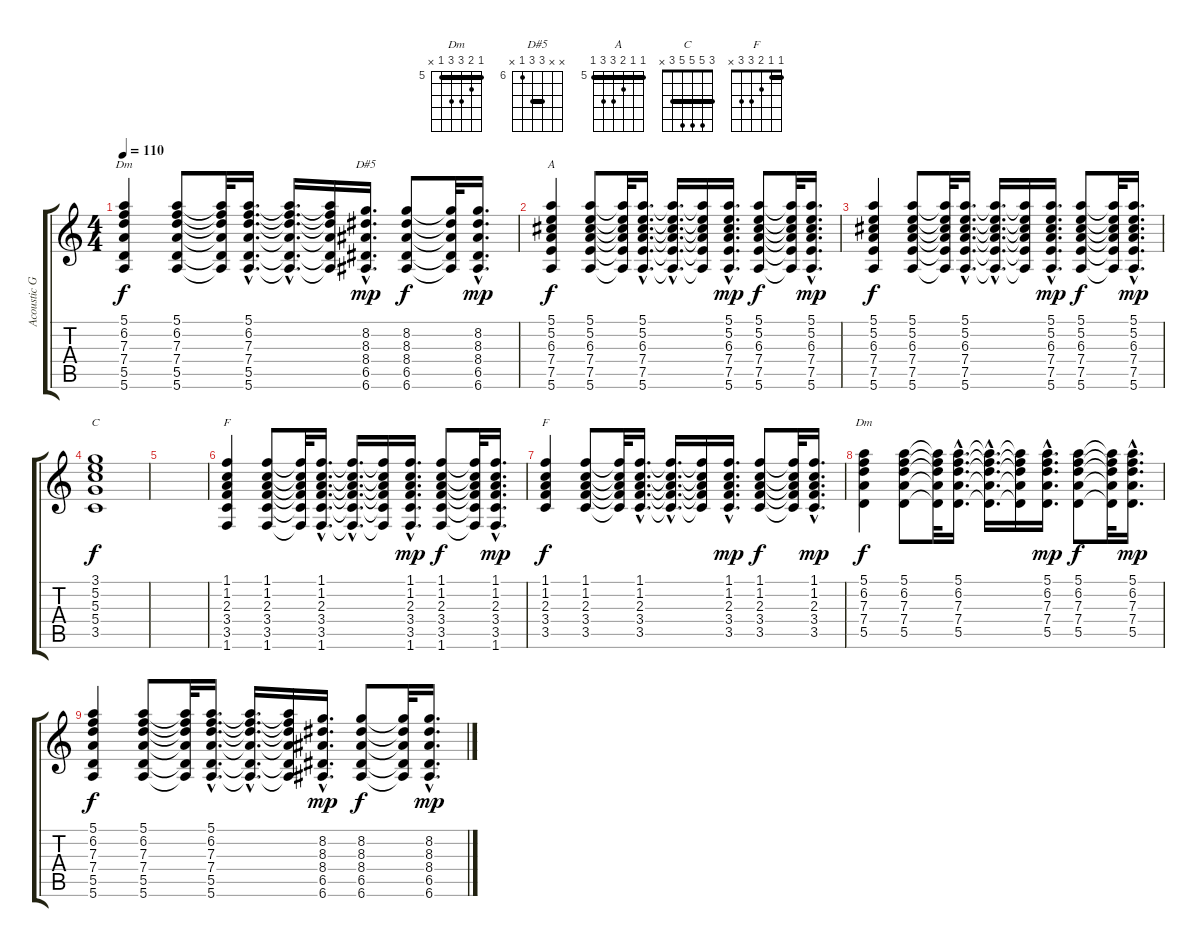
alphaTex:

\track ("Acoustic Guitar" "Acoustic G") {instrument acousticguitarsteel}
\staff {score tabs}
\tuning (E4 B3 G3 D3 A2 E2) {hide}
\chord ("Dm" 5 6 7 7 5 5) {firstfret 5 barre 5}
\chord ("D#5" x x 8 8 6 x) {firstfret 6 barre 8}
\chord ("A" 5 5 6 7 7 5) {firstfret 5 barre 5}
\chord ("C" 3 5 5 5 3 x) {barre 3}
\chord ("F" 1 1 2 3 3 1) {barre 1}
\chord ("F" 1 1 2 3 3 x) {barre 1}
\chord ("Dm" 5 6 7 7 5 x) {firstfret 5 barre 5}
\ts (4 4)
\tempo 110
\clef g2
\ks c
(5.1 6.2 7.3 7.4 5.5 5.6).4{ch "Dm" dy f} (5.1 6.2 7.3 7.4 5.5 5.6).8 (5.1{t} 6.2{t} 7.3{t} 7.4{t} 5.5{t} 5.6{t}).32 (5.1{hac} 6.2{hac} 7.3{hac} 7.4{hac} 5.5{hac} 5.6{hac}).16{d} (5.1{hac t} 6.2{hac t} 7.3{hac t} 7.4{hac t} 5.5{hac t} 5.6{hac t}).16{d} (5.1{t} 6.2{t} 7.3{t} 7.4{t} 5.5{t} 5.6{t}).16 (8.2{hac} 8.3{hac} 8.4{hac} 6.5{hac} 6.6{hac}).16{d ch "D#5" dy mp} (8.2 8.3 8.4 6.5 6.6).8{dy f} (8.2{t} 8.3{t} 8.4{t} 6.5{t} 6.6{t}).32 (8.2{hac} 8.3{hac} 8.4{hac} 6.5{hac} 6.6{hac}).16{d dy mp} |
(5.1 5.2 6.3 7.4 7.5 5.6).4{ch "A" dy f} (5.1 5.2 6.3 7.4 7.5 5.6).8 (5.1{t} 5.2{t} 6.3{t} 7.4{t} 7.5{t} 5.6{t}).32 (5.1{hac} 5.2{hac} 6.3{hac} 7.4{hac} 7.5{hac} 5.6{hac}).16{d} (5.1{hac t} 5.2{hac t} 6.3{hac t} 7.4{hac t} 7.5{hac t} 5.6{hac t}).16{d} (5.1{t} 5.2{t} 6.3{t} 7.4{t} 7.5{t} 5.6{t}).16 (5.1{hac} 5.2{hac} 6.3{hac} 7.4{hac} 7.5{hac} 5.6{hac}).16{d dy mp} (5.1 5.2 6.3 7.4 7.5 5.6).8{dy f} (5.1{t} 5.2{t} 6.3{t} 7.4{t} 7.5{t} 5.6{t}).32 (5.1{hac} 5.2{hac} 6.3{hac} 7.4{hac} 7.5{hac} 5.6{hac}).16{d dy mp} |
(5.1 5.2 6.3 7.4 7.5 5.6).4{dy f} (5.1 5.2 6.3 7.4 7.5 5.6).8 (5.1{t} 5.2{t} 6.3{t} 7.4{t} 7.5{t} 5.6{t}).32 (5.1{hac} 5.2{hac} 6.3{hac} 7.4{hac} 7.5{hac} 5.6{hac}).16{d} (5.1{hac t} 5.2{hac t} 6.3{hac t} 7.4{hac t} 7.5{hac t} 5.6{hac t}).16{d} (5.1{t} 5.2{t} 6.3{t} 7.4{t} 7.5{t} 5.6{t}).16 (5.1{hac} 5.2{hac} 6.3{hac} 7.4{hac} 7.5{hac} 5.6{hac}).16{d dy mp} (5.1 5.2 6.3 7.4 7.5 5.6).8{dy f} (5.1{t} 5.2{t} 6.3{t} 7.4{t} 7.5{t} 5.6{t}).32 (5.1{hac} 5.2{hac} 6.3{hac} 7.4{hac} 7.5{hac} 5.6{hac}).16{d dy mp} |
(3.1 5.2 5.3 5.4 3.5).1{ch "C" dy f} |
|
(1.1 1.2 2.3 3.4 3.5 1.6).4{ch "F"} (1.1 1.2 2.3 3.4 3.5 1.6).8 (1.1{t} 1.2{t} 2.3{t} 3.4{t} 3.5{t} 1.6{t}).32 (1.1{hac} 1.2{hac} 2.3{hac} 3.4{hac} 3.5{hac} 1.6{hac}).16{d} (1.1{hac t} 1.2{hac t} 2.3{hac t} 3.4{hac t} 3.5{hac t} 1.6{hac t}).16{d} (1.1{t} 1.2{t} 2.3{t} 3.4{t} 3.5{t} 1.6{t}).16 (1.1{hac} 1.2{hac} 2.3{hac} 3.4{hac} 3.5{hac} 1.6{hac}).16{d dy mp} (1.1 1.2 2.3 3.4 3.5 1.6).8{dy f} (1.1{t} 1.2{t} 2.3{t} 3.4{t} 3.5{t} 1.6{t}).32 (1.1{hac} 1.2{hac} 2.3{hac} 3.4{hac} 3.5{hac} 1.6{hac}).16{d dy mp} |
(1.1 1.2 2.3 3.4 3.5).4{ch "F" dy f} (1.1 1.2 2.3 3.4 3.5).8 (1.1{t} 1.2{t} 2.3{t} 3.4{t} 3.5{t}).32 (1.1{hac} 1.2{hac} 2.3{hac} 3.4{hac} 3.5{hac}).16{d} (1.1{hac t} 1.2{hac t} 2.3{hac t} 3.4{hac t} 3.5{hac t}).16{d} (1.1{t} 1.2{t} 2.3{t} 3.4{t} 3.5{t}).16 (1.1{hac} 1.2{hac} 2.3{hac} 3.4{hac} 3.5{hac}).16{d dy mp} (1.1 1.2 2.3 3.4 3.5).8{dy f} (1.1{t} 1.2{t} 2.3{t} 3.4{t} 3.5{t}).32 (1.1{hac} 1.2{hac} 2.3{hac} 3.4{hac} 3.5{hac}).16{d dy mp} |
(5.1 6.2 7.3 7.4 5.5).4{ch "Dm" dy f} (5.1 6.2 7.3 7.4 5.5).8 (5.1{t} 6.2{t} 7.3{t} 7.4{t} 5.5{t}).32 (5.1{hac} 6.2{hac} 7.3{hac} 7.4{hac} 5.5{hac}).16{d} (5.1{hac t} 6.2{hac t} 7.3{hac t} 7.4{hac t} 5.5{hac t}).16{d} (5.1{t} 6.2{t} 7.3{t} 7.4{t} 5.5{t}).16 (5.1{hac} 6.2{hac} 7.3{hac} 7.4{hac} 5.5{hac}).16{d dy mp} (5.1 6.2 7.3 7.4 5.5).8{dy f} (5.1{t} 6.2{t} 7.3{t} 7.4{t} 5.5{t}).32 (5.1{hac} 6.2{hac} 7.3{hac} 7.4{hac} 5.5{hac}).16{d dy mp} |
(5.1 6.2 7.3 7.4 5.5 5.6).4{dy f} (5.1 6.2 7.3 7.4 5.5 5.6).8 (5.1{t} 6.2{t} 7.3{t} 7.4{t} 5.5{t} 5.6{t}).32 (5.1{hac} 6.2{hac} 7.3{hac} 7.4{hac} 5.5{hac} 5.6{hac}).16{d} (5.1{hac t} 6.2{hac t} 7.3{hac t} 7.4{hac t} 5.5{hac t} 5.6{hac t}).16{d} (5.1{t} 6.2{t} 7.3{t} 7.4{t} 5.5{t} 5.6{t}).16 (8.2{hac} 8.3{hac} 8.4{hac} 6.5{hac} 6.6{hac}).16{d dy mp} (8.2 8.3 8.4 6.5 6.6).8{dy f} (8.2{t} 8.3{t} 8.4{t} 6.5{t} 6.6{t}).32 (8.2{hac} 8.3{hac} 8.4{hac} 6.5{hac} 6.6{hac}).16{d dy mp}
